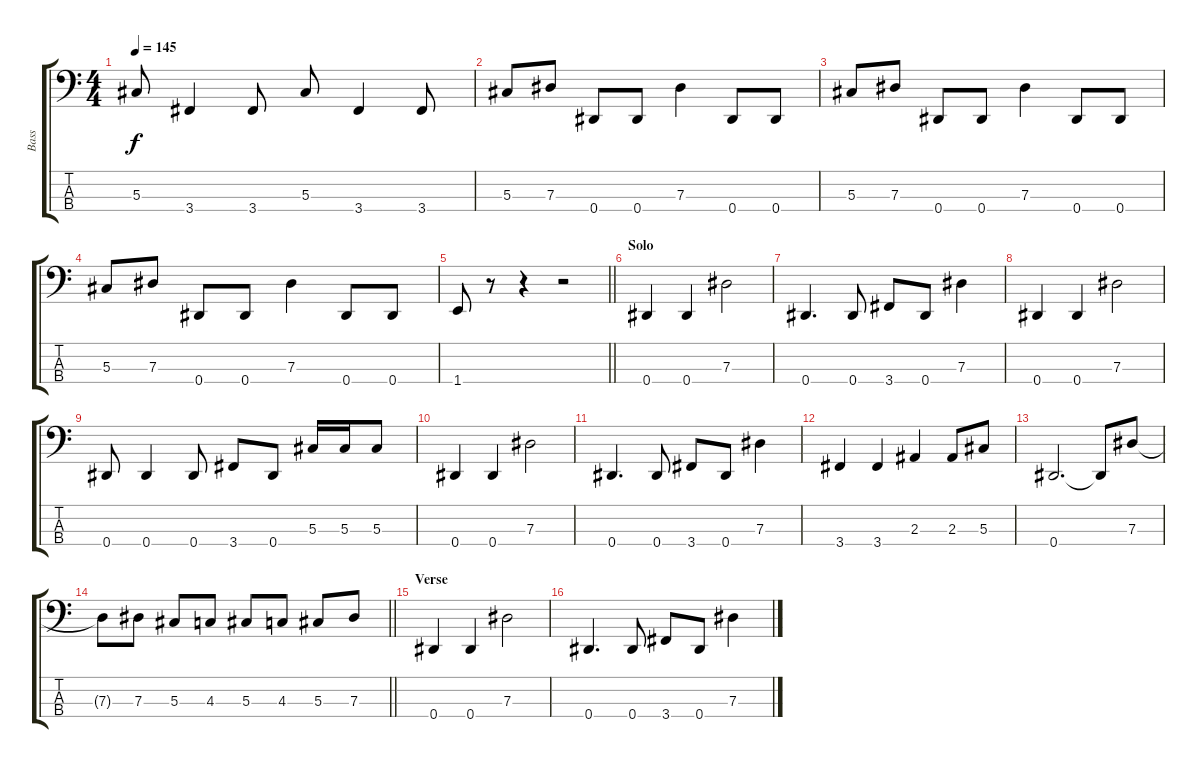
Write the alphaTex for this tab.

\track ("Bass" "Bass") {instrument electricbasspick}
\staff {score tabs}
\tuning (Gb2 Db2 Ab1 Eb1) {hide}
\ts (4 4)
\tempo 145
\clef f4
\ks c
5.3.8{dy f} 3.4.4 3.4.8 5.3.8 3.4.4 3.4.8 |
5.3.8 7.3.8 0.4.8 0.4.8 7.3.4 0.4.8 0.4.8 |
5.3.8 7.3.8 0.4.8 0.4.8 7.3.4 0.4.8 0.4.8 |
5.3.8 7.3.8 0.4.8 0.4.8 7.3.4 0.4.8 0.4.8 |
\barLineRight lightlight
1.4.8 r.8 r.4 r.2 |
\section ("" "Solo")
0.4.4 0.4.4 7.3.2 |
0.4.4{d} 0.4.8 3.4.8 0.4.8 7.3.4 |
0.4.4 0.4.4 7.3.2 |
0.4.8 0.4.4 0.4.8 3.4.8 0.4.8 5.3.16 5.3.16 5.3.8 |
0.4.4 0.4.4 7.3.2 |
0.4.4{d} 0.4.8 3.4.8 0.4.8 7.3.4 |
3.4.4 3.4.4 2.3.4 2.3.8 5.3.8 |
0.4.2{d} 0.4{t}.8 7.3.8 |
\barLineRight lightlight
7.3{t}.8 7.3.8 5.3.8 4.3.8 5.3.8 4.3.8 5.3.8 7.3.8 |
\section ("" "Verse")
0.4.4 0.4.4 7.3.2 |
0.4.4{d} 0.4.8 3.4.8 0.4.8 7.3.4
